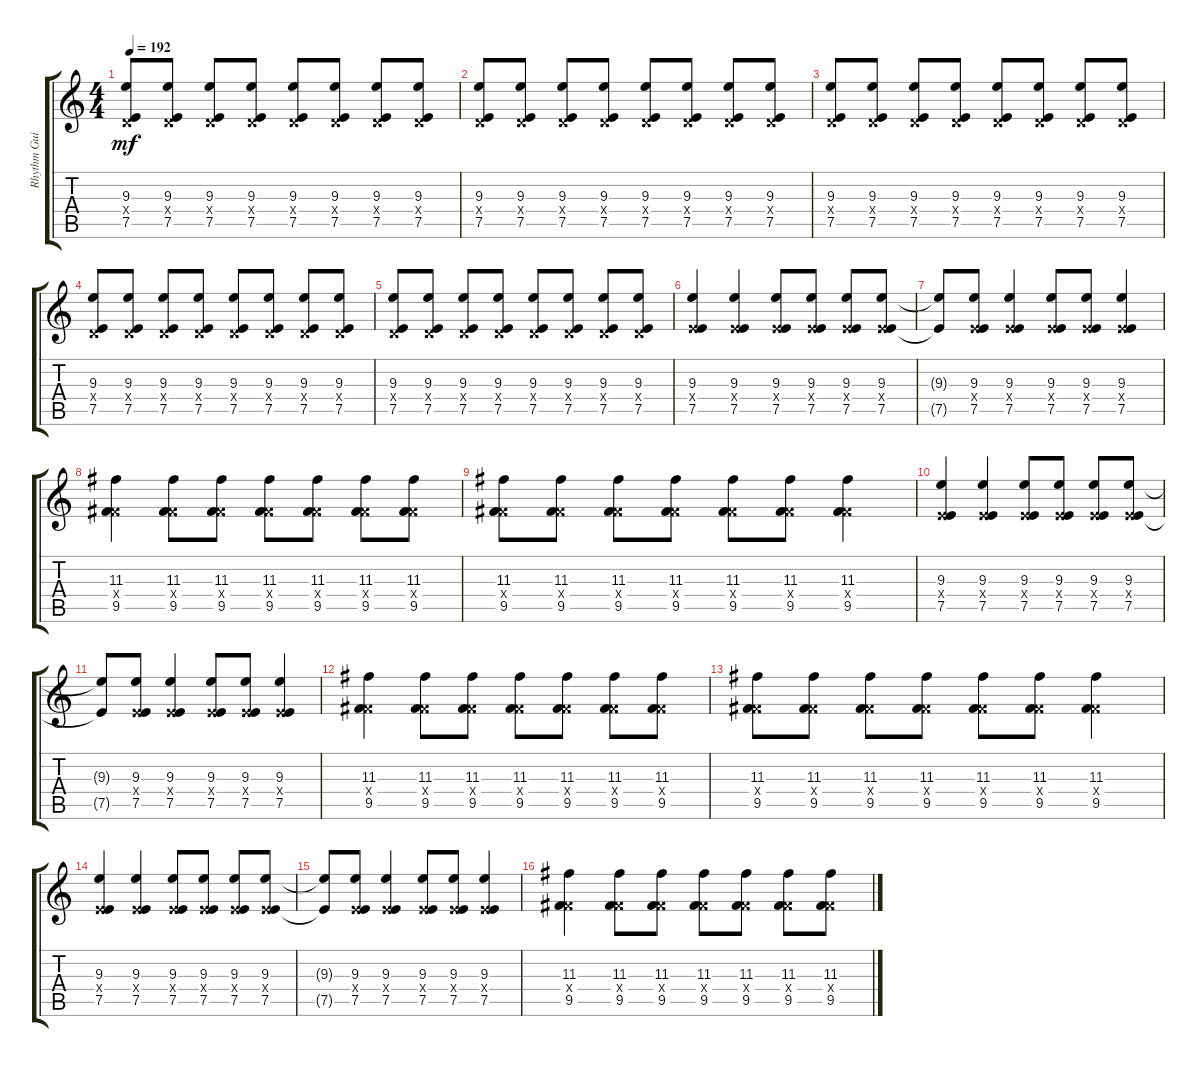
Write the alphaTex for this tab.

\track ("Rhythm Guitar  " "Rhythm Gui") {instrument overdrivenguitar}
\staff {score tabs}
\tuning (E4 B3 G3 D3 A2 E2) {hide}
\ts (4 4)
\tempo 192
\clef g2
\ks c
(9.3 0.4{x} 7.5).8{dy mf} (9.3 0.4{x} 7.5).8 (9.3 0.4{x} 7.5).8 (9.3 0.4{x} 7.5).8 (9.3 0.4{x} 7.5).8 (9.3 0.4{x} 7.5).8 (9.3 0.4{x} 7.5).8 (9.3 0.4{x} 7.5).8 |
(9.3 0.4{x} 7.5).8 (9.3 0.4{x} 7.5).8 (9.3 0.4{x} 7.5).8 (9.3 0.4{x} 7.5).8 (9.3 0.4{x} 7.5).8 (9.3 0.4{x} 7.5).8 (9.3 0.4{x} 7.5).8 (9.3 0.4{x} 7.5).8 |
(9.3 0.4{x} 7.5).8 (9.3 0.4{x} 7.5).8 (9.3 0.4{x} 7.5).8 (9.3 0.4{x} 7.5).8 (9.3 0.4{x} 7.5).8 (9.3 0.4{x} 7.5).8 (9.3 0.4{x} 7.5).8 (9.3 0.4{x} 7.5).8 |
(9.3 0.4{x} 7.5).8 (9.3 0.4{x} 7.5).8 (9.3 0.4{x} 7.5).8 (9.3 0.4{x} 7.5).8 (9.3 0.4{x} 7.5).8 (9.3 0.4{x} 7.5).8 (9.3 0.4{x} 7.5).8 (9.3 0.4{x} 7.5).8 |
(9.3 0.4{x} 7.5).8 (9.3 0.4{x} 7.5).8 (9.3 0.4{x} 7.5).8 (9.3 0.4{x} 7.5).8 (9.3 0.4{x} 7.5).8 (9.3 0.4{x} 7.5).8 (9.3 0.4{x} 7.5).8 (9.3 0.4{x} 7.5).8 |
(9.3 2.4{x} 7.5).4 (9.3 2.4{x} 7.5).4 (9.3 2.4{x} 7.5).8 (9.3 2.4{x} 7.5).8 (9.3 2.4{x} 7.5).8 (9.3 2.4{x} 7.5).8 |
(9.3{t} 7.5{t}).8 (9.3 2.4{x} 7.5).8 (9.3 2.4{x} 7.5).4 (9.3 2.4{x} 7.5).8 (9.3 2.4{x} 7.5).8 (9.3 2.4{x} 7.5).4 |
(11.3 4.4{x} 9.5).4 (11.3 4.4{x} 9.5).8 (11.3 4.4{x} 9.5).8 (11.3 4.4{x} 9.5).8 (11.3 4.4{x} 9.5).8 (11.3 4.4{x} 9.5).8 (11.3 4.4{x} 9.5).8 |
(11.3 4.4{x} 9.5).8 (11.3 4.4{x} 9.5).8 (11.3 4.4{x} 9.5).8 (11.3 4.4{x} 9.5).8 (11.3 4.4{x} 9.5).8 (11.3 4.4{x} 9.5).8 (11.3 4.4{x} 9.5).4 |
(9.3 2.4{x} 7.5).4 (9.3 2.4{x} 7.5).4 (9.3 2.4{x} 7.5).8 (9.3 2.4{x} 7.5).8 (9.3 2.4{x} 7.5).8 (9.3 2.4{x} 7.5).8 |
(9.3{t} 7.5{t}).8 (9.3 2.4{x} 7.5).8 (9.3 2.4{x} 7.5).4 (9.3 2.4{x} 7.5).8 (9.3 2.4{x} 7.5).8 (9.3 2.4{x} 7.5).4 |
(11.3 4.4{x} 9.5).4 (11.3 4.4{x} 9.5).8 (11.3 4.4{x} 9.5).8 (11.3 4.4{x} 9.5).8 (11.3 4.4{x} 9.5).8 (11.3 4.4{x} 9.5).8 (11.3 4.4{x} 9.5).8 |
(11.3 4.4{x} 9.5).8 (11.3 4.4{x} 9.5).8 (11.3 4.4{x} 9.5).8 (11.3 4.4{x} 9.5).8 (11.3 4.4{x} 9.5).8 (11.3 4.4{x} 9.5).8 (11.3 4.4{x} 9.5).4 |
(9.3 2.4{x} 7.5).4 (9.3 2.4{x} 7.5).4 (9.3 2.4{x} 7.5).8 (9.3 2.4{x} 7.5).8 (9.3 2.4{x} 7.5).8 (9.3 2.4{x} 7.5).8 |
(9.3{t} 7.5{t}).8 (9.3 2.4{x} 7.5).8 (9.3 2.4{x} 7.5).4 (9.3 2.4{x} 7.5).8 (9.3 2.4{x} 7.5).8 (9.3 2.4{x} 7.5).4 |
(11.3 4.4{x} 9.5).4 (11.3 4.4{x} 9.5).8 (11.3 4.4{x} 9.5).8 (11.3 4.4{x} 9.5).8 (11.3 4.4{x} 9.5).8 (11.3 4.4{x} 9.5).8 (11.3 4.4{x} 9.5).8
